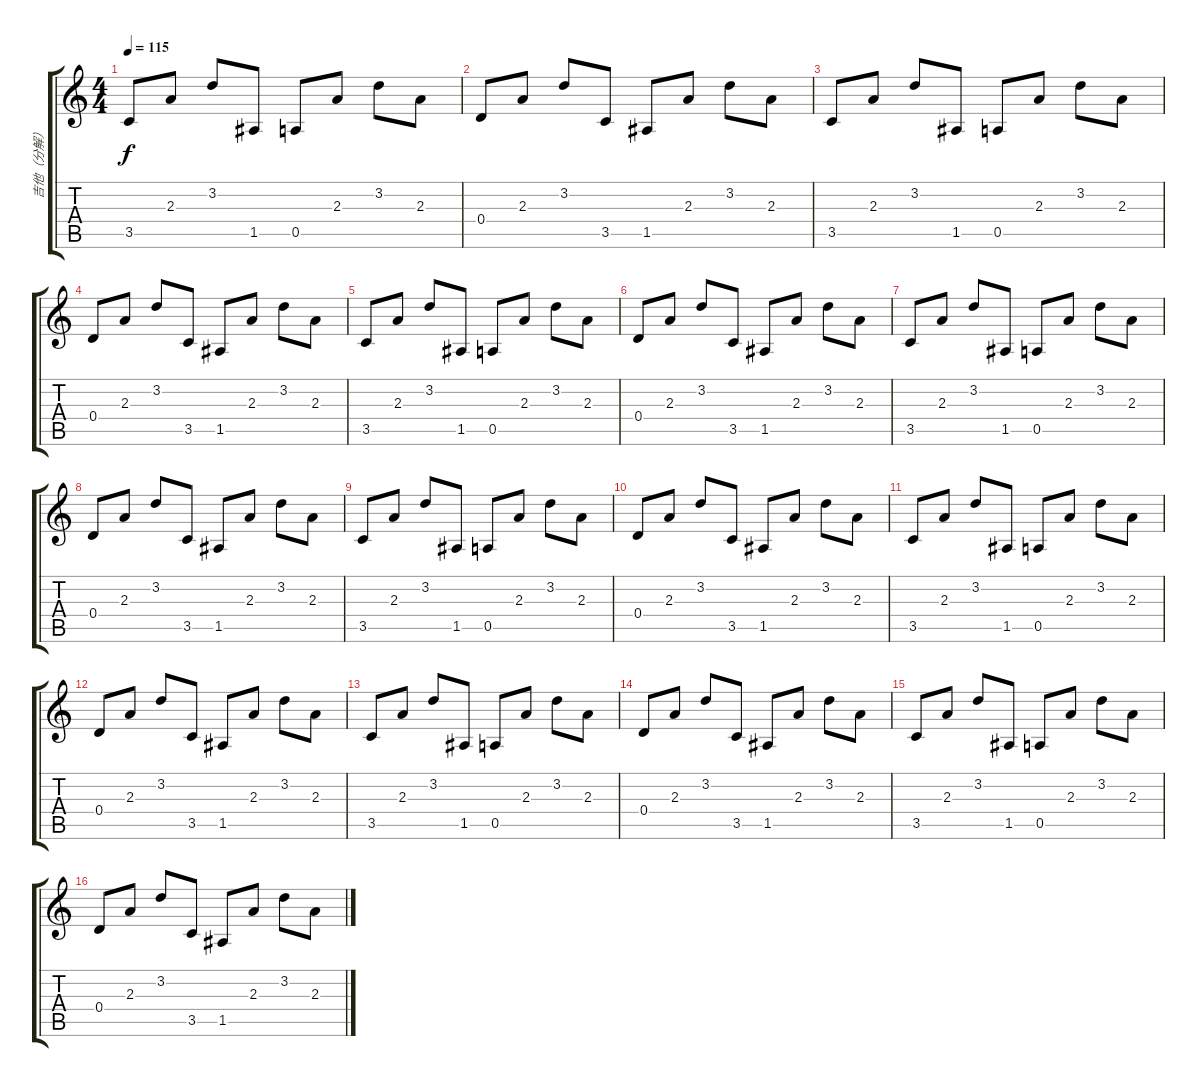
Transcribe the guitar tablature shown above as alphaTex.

\track ("吉他（分解）" "吉他（分解）") {instrument electricguitarclean}
\staff {score tabs}
\tuning (E4 B3 G3 D3 A2 E2) {hide}
\ts (4 4)
\tempo 115
\clef g2
\ks c
3.5.8{dy f} 2.3.8 3.2.8 1.5.8 0.5.8 2.3.8 3.2.8 2.3.8 |
0.4.8 2.3.8 3.2.8 3.5.8 1.5.8 2.3.8 3.2.8 2.3.8 |
3.5.8 2.3.8 3.2.8 1.5.8 0.5.8 2.3.8 3.2.8 2.3.8 |
0.4.8 2.3.8 3.2.8 3.5.8 1.5.8 2.3.8 3.2.8 2.3.8 |
3.5.8 2.3.8 3.2.8 1.5.8 0.5.8 2.3.8 3.2.8 2.3.8 |
0.4.8 2.3.8 3.2.8 3.5.8 1.5.8 2.3.8 3.2.8 2.3.8 |
3.5.8 2.3.8 3.2.8 1.5.8 0.5.8 2.3.8 3.2.8 2.3.8 |
0.4.8 2.3.8 3.2.8 3.5.8 1.5.8 2.3.8 3.2.8 2.3.8 |
3.5.8 2.3.8 3.2.8 1.5.8 0.5.8 2.3.8 3.2.8 2.3.8 |
0.4.8 2.3.8 3.2.8 3.5.8 1.5.8 2.3.8 3.2.8 2.3.8 |
3.5.8 2.3.8 3.2.8 1.5.8 0.5.8 2.3.8 3.2.8 2.3.8 |
0.4.8 2.3.8 3.2.8 3.5.8 1.5.8 2.3.8 3.2.8 2.3.8 |
3.5.8{volume 0} 2.3.8 3.2.8 1.5.8 0.5.8 2.3.8 3.2.8 2.3.8 |
0.4.8 2.3.8 3.2.8 3.5.8 1.5.8 2.3.8 3.2.8 2.3.8 |
3.5.8 2.3.8 3.2.8 1.5.8 0.5.8 2.3.8 3.2.8 2.3.8 |
0.4.8 2.3.8 3.2.8 3.5.8 1.5.8 2.3.8 3.2.8 2.3.8
